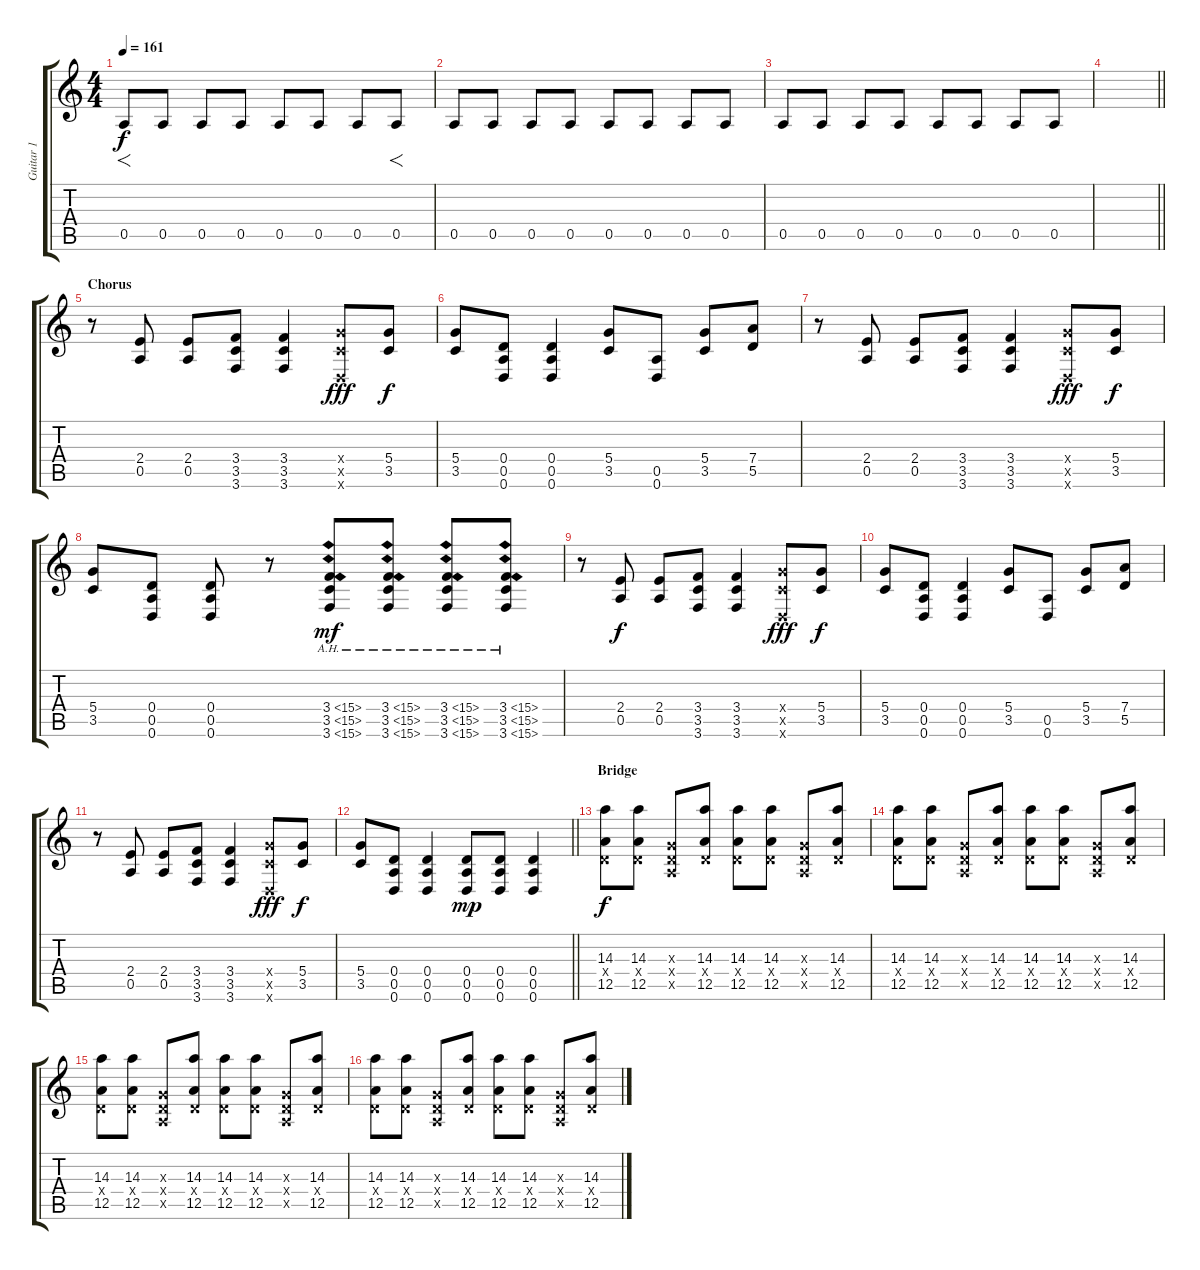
\track ("Guitar 1" "Guitar 1") {instrument overdrivenguitar}
\staff {score tabs}
\tuning (E4 B3 G3 D3 A2 D2) {hide}
\ts (4 4)
\tempo 161
\clef g2
\ks c
0.5.8{f dy f volume 6 instrument electricguitarmuted} 0.5.8 0.5.8 0.5.8 0.5.8 0.5.8 0.5.8 0.5.8{f} |
0.5.8{volume 6 instrument electricguitarmuted} 0.5.8 0.5.8 0.5.8 0.5.8 0.5.8 0.5.8 0.5.8 |
0.5.8{volume 6 instrument electricguitarmuted} 0.5.8 0.5.8 0.5.8 0.5.8 0.5.8 0.5.8 0.5.8 |
\barLineRight lightlight
|
\section ("" "Chorus")
r.8{volume 12 instrument overdrivenguitar} (2.4 0.5).8 (2.4 0.5).8 (3.4 3.5 3.6).8 (3.4 3.5 3.6).4 (5.4{x} 3.5{x} 0.6{x}).8{dy fff} (5.4 3.5).8{dy f} |
(5.4 3.5).8 (0.4 0.5 0.6).8 (0.4 0.5 0.6).4 (5.4 3.5).8 (0.5 0.6).8 (5.4 3.5).8 (7.4 5.5).8 |
r.8 (2.4 0.5).8 (2.4 0.5).8 (3.4 3.5 3.6).8 (3.4 3.5 3.6).4 (5.4{x} 3.5{x} 0.6{x}).8{dy fff} (5.4 3.5).8{dy f} |
(5.4 3.5).8 (0.4 0.5 0.6).8 (0.4 0.5 0.6).8 r.8 (3.4{ah 12} 3.5{ah 12} 3.6{ah 12}).8{dy mf} (3.4{ah 12} 3.5{ah 12} 3.6{ah 12}).8 (3.4{ah 12} 3.5{ah 12} 3.6{ah 12}).8 (3.4{ah 12} 3.5{ah 12} 3.6{ah 12}).8 |
r.8 (2.4 0.5).8{dy f} (2.4 0.5).8 (3.4 3.5 3.6).8 (3.4 3.5 3.6).4 (5.4{x} 3.5{x} 0.6{x}).8{dy fff} (5.4 3.5).8{dy f} |
(5.4 3.5).8 (0.4 0.5 0.6).8 (0.4 0.5 0.6).4 (5.4 3.5).8 (0.5 0.6).8 (5.4 3.5).8 (7.4 5.5).8 |
r.8 (2.4 0.5).8 (2.4 0.5).8 (3.4 3.5 3.6).8 (3.4 3.5 3.6).4 (5.4{x} 3.5{x} 0.6{x}).8{dy fff} (5.4 3.5).8{dy f} |
\barLineRight lightlight
(5.4 3.5).8 (0.4 0.5 0.6).8 (0.4 0.5 0.6).4 (0.4 0.5 0.6).8{dy mp} (0.4 0.5 0.6).8 (0.4 0.5 0.6).4 |
\section ("" "Bridge")
(14.3 0.4{x} 12.5).8{dy f} (14.3 0.4{x} 12.5).8 (0.3{x} 0.4{x} 0.5{x}).8 (14.3 0.4{x} 12.5).8 (14.3 0.4{x} 12.5).8 (14.3 0.4{x} 12.5).8 (0.3{x} 0.4{x} 0.5{x}).8 (14.3 0.4{x} 12.5).8 |
(14.3 0.4{x} 12.5).8 (14.3 0.4{x} 12.5).8 (0.3{x} 0.4{x} 0.5{x}).8 (14.3 0.4{x} 12.5).8 (14.3 0.4{x} 12.5).8 (14.3 0.4{x} 12.5).8 (0.3{x} 0.4{x} 0.5{x}).8 (14.3 0.4{x} 12.5).8 |
(14.3 0.4{x} 12.5).8 (14.3 0.4{x} 12.5).8 (0.3{x} 0.4{x} 0.5{x}).8 (14.3 0.4{x} 12.5).8 (14.3 0.4{x} 12.5).8 (14.3 0.4{x} 12.5).8 (0.3{x} 0.4{x} 0.5{x}).8 (14.3 0.4{x} 12.5).8 |
(14.3 0.4{x} 12.5).8 (14.3 0.4{x} 12.5).8 (0.3{x} 0.4{x} 0.5{x}).8 (14.3 0.4{x} 12.5).8 (14.3 0.4{x} 12.5).8 (14.3 0.4{x} 12.5).8 (0.3{x} 0.4{x} 0.5{x}).8 (14.3 0.4{x} 12.5).8
